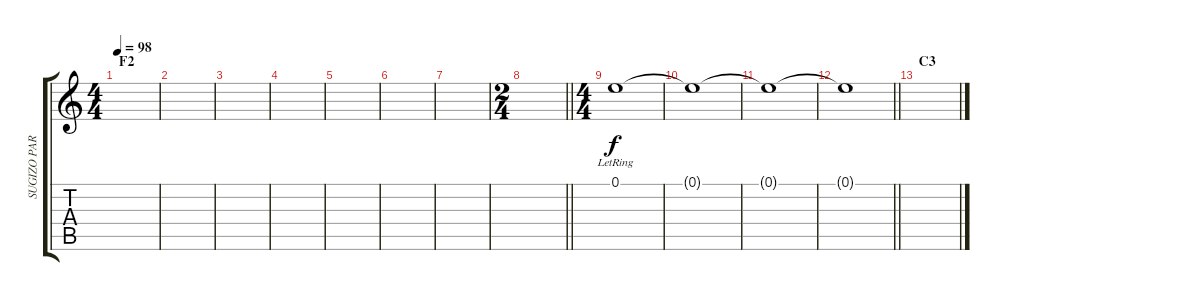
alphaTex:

\track ("SUGIZO PART 1" "SUGIZO PAR") {instrument distortionguitar}
\staff {score tabs}
\tuning (E4 B3 G3 D3 A2 E2) {hide}
\ts (4 4)
\section ("" "F2")
\tempo 98
\clef g2
\ks c
|
|
|
|
|
|
|
\ts (2 4)
\barLineRight lightlight
|
\ts (4 4)
0.1{lr}.1{volume 8 instrument fx8scifi} |
0.1{t}.1 |
0.1{t}.1 |
\barLineRight lightlight
0.1{t}.1 |
\section ("" "C3")
